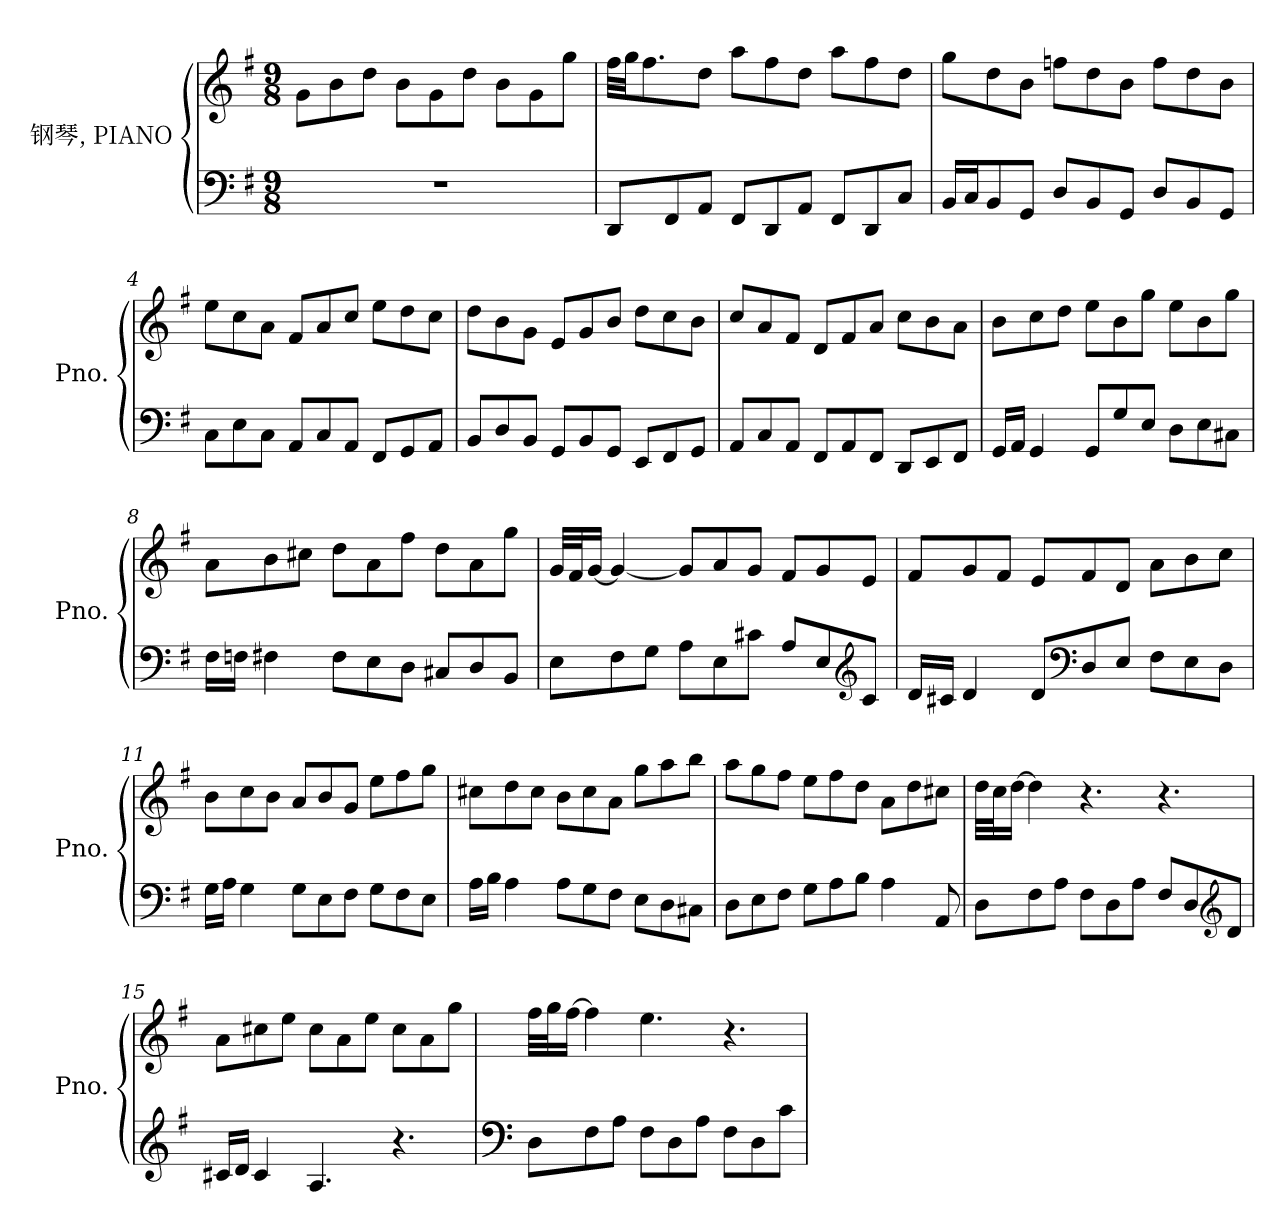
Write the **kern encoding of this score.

**kern	**kern
*part2	*part1
*staff2	*staff1
*I"钢琴, PIANO	*I"钢琴, PIANO
*I'Pno.	*I'Pno.
*clefF4	*clefG2
*k[f#]	*k[f#]
*M9/8	*M9/8
*MM121	*MM121
=1	=1
8%9r	8g\L
.	8b\
.	8dd\J
.	8b\L
.	8g\
.	8dd\J
.	8b\L
.	8g\
.	8gg\J
=2	=2
8DD/L	32ff#\LLL
.	32gg\JJ
.	8.ff#\
8FF#/	.
8AA/J	8dd\J
8FF#/L	8aa\L
8DD/	8ff#\
8AA/J	8dd\J
8FF#/L	8aa\L
8DD/	8ff#\
8C/J	8dd\J
=3	=3
16BB/LL	8gg\L
16C/J	.
8BB/	8dd\
8GG/J	8b\J
8D/L	8ffn\L
8BB/	8dd\
8GG/J	8b\J
8D/L	8ff\L
8BB/	8dd\
8GG/J	8b\J
!!LO:LB:g=z
=4	=4
8C\L	8ee\L
8E\	8cc\
8C\J	8a\J
8AA/L	8f#/L
8C/	8a/
8AA/J	8cc/J
8FF#/L	8ee\L
8GG/	8dd\
8AA/J	8cc\J
=5	=5
8BB/L	8dd\L
8D/	8b\
8BB/J	8g\J
8GG/L	8e/L
8BB/	8g/
8GG/J	8b/J
8EE/L	8dd\L
8FF#/	8cc\
8GG/J	8b\J
=6	=6
8AA/L	8cc/L
8C/	8a/
8AA/J	8f#/J
8FF#/L	8d/L
8AA/	8f#/
8FF#/J	8a/J
8DD/L	8cc\L
8EE/	8b\
8FF#/J	8a\J
=7	=7
16GG/LL	8b\L
16AA/JJ	.
4GG/	8cc\
.	8dd\J
8GG/L	8ee\L
8G/	8b\
8E/J	8gg\J
8D\L	8ee\L
8E\	8b\
8C#X\J	8gg\J
!!LO:LB:g=z
=8	=8
16F#\LL	8a\L
16Fn\JJ	.
4F#X\	8b\
.	8cc#X\J
8F#\L	8dd\L
8E\	8a\
8D\J	8ff#\J
8C#X/L	8dd\L
8D/	8a\
8BB/J	8gg\J
=9	=9
8E\L	32g/LLL
.	32f#/J
.	[16g/JJ
8F#\	4g/_
8G\J	.
8A\L	8g/L]
8E\	8a/
8c#X\J	8g/J
8A/L	8f#/L
8E/	8g/
*clefG2	*
8c#/J	8e/J
=10	=10
16d/LL	8f#/L
16c#X/JJ	.
4d/	8g/
.	8f#/J
8d/L	8e/L
*clefF4	*
8D/	8f#/
8E/J	8d/J
8F#\L	8a\L
8E\	8b\
8D\J	8cc\J
!!LO:LB:g=z
=11	=11
16G\LL	8b\L
16A\JJ	.
4G\	8cc\
.	8b\J
8G\L	8a/L
8E\	8b/
8F#\J	8g/J
8G\L	8ee\L
8F#\	8ff#\
8E\J	8gg\J
=12	=12
16A\LL	8cc#X\L
16B\JJ	.
4A\	8dd\
.	8cc#\J
8A\L	8b\L
8G\	8cc#\
8F#\J	8a\J
8E\L	8gg\L
8D\	8aa\
8C#X\J	8bb\J
=13	=13
8D\L	8aa\L
8E\	8gg\
8F#\J	8ff#\J
8G\L	8ee\L
8A\	8ff#\
8B\J	8dd\J
4A\	8a\L
.	8dd\
8AA/	8cc#X\J
!!LO:LB:g=z
=14	=14
8D\L	32dd\LLL
.	32cc\J
.	[16dd\JJ
8F#\	4dd\]
8A\J	.
8F#\L	4.r
8D\	.
8A\J	.
8F#/L	4.r
8D/	.
*clefG2	*
8d/J	.
=15	=15
16c#X/LL	8a\L
16d/JJ	.
4c#/	8cc#X\
.	8ee\J
4.A/	8cc#\L
.	8a\
.	8ee\J
4.r	8cc#\L
.	8a\
.	8gg\J
=16	=16
*clefF4	*
8D\L	32ff#\LLL
.	32gg\J
.	[16ff#\JJ
8F#\	4ff#\]
8A\J	.
8F#\L	4.ee\
8D\	.
8A\J	.
8F#\L	4.r
8D\	.
8c\J	.
=	=
*-	*-
